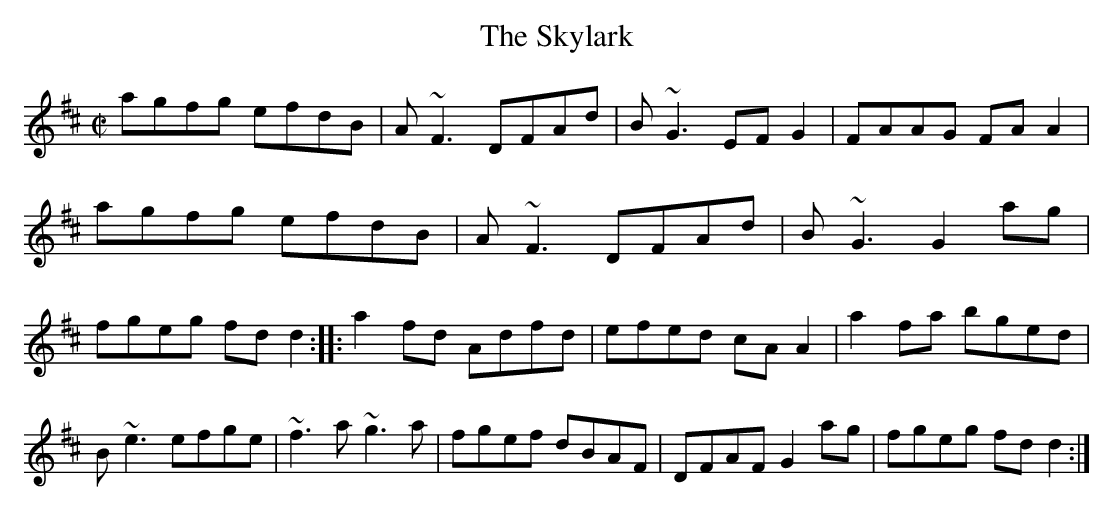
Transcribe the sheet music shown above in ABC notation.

X:1
T:Skylark, The
M:C|
K:D
agfg efdB|A~F3 DFAd|B~G3 EFG2|FAAG FAA2|\
agfg efdB|A~F3 DFAd|B~G3 G2ag|fgeg fdd2::\
a2fd Adfd|efed cAA2|a2fa bged|B~e3 efge|\
~f3a ~g3a|fgef dBAF|DFAF G2ag|fgeg fdd2:|
